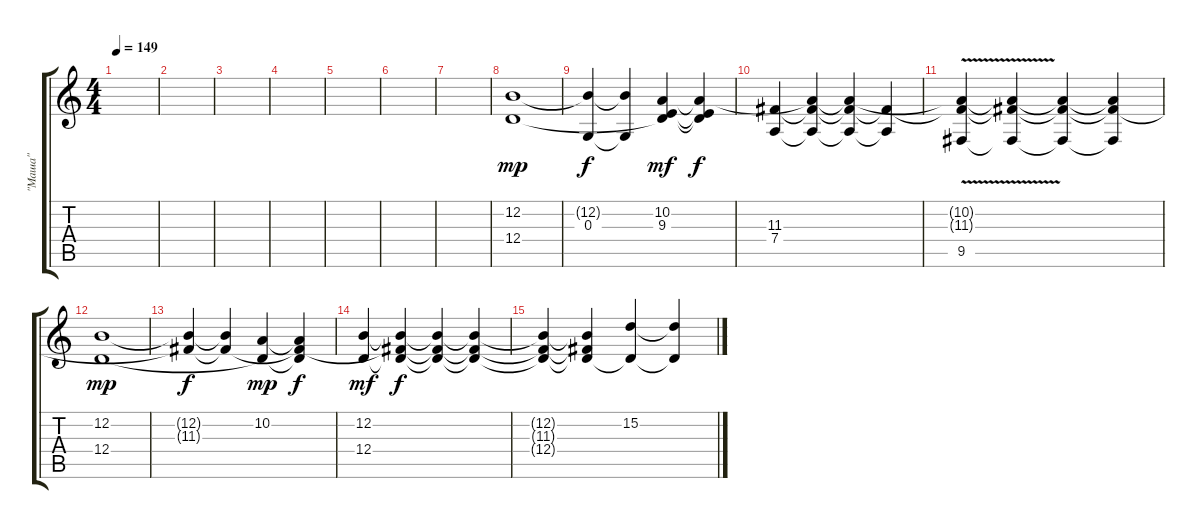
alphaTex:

\track ("\"Маша\"" "\"Маша\"") {instrument viola}
\staff {score tabs}
\tuning (E4 B3 G3 D3 A2 E2) {hide}
\ts (4 4)
\tempo 149
\clef g2
\ks c
|
|
|
|
|
|
|
(12.2 12.4).1{dy mp} |
(12.2{t} 0.3).4{dy f} (12.2{t} 0.3{t}).4 (10.2 9.3 12.4{t}).4{dy mf} (10.2{t} 9.3{t} 12.4{t}).4{dy f} |
(11.3 7.4).4 (10.2{t} 11.3{t} 7.4{t}).4 (10.2{t} 11.3{t} 7.4{t}).4 (11.3{t} 7.4{t}).4 |
(10.2{t} 11.3{t} 9.5{v}).4 (10.2{t} 11.3{t} 9.5{t}).4 (10.2{t} 11.3{t} 9.5{t}).4 (10.2{t} 11.3{t} 9.5{t}).4 |
(12.2 12.4).1{dy mp} |
(12.2{t} 11.3{t}).4{dy f} (12.2{t} 11.3{t}).4 (10.2 12.4{t}).4{dy mp} (10.2{t} 11.3{t} 12.4{t}).4{dy f} |
(12.2 12.4).4{dy mf} (12.2{t} 11.3{t} 12.4{t}).4{dy f} (12.2{t} 11.3{t} 12.4{t}).4 (12.2{t} 11.3{t} 12.4{t}).4 |
(12.2{t} 11.3{t} 12.4{t}).4 (12.2{t} 11.3{t} 12.4{t}).4 (15.2 12.4{t}).4 (15.2{t} 12.4{t}).4
